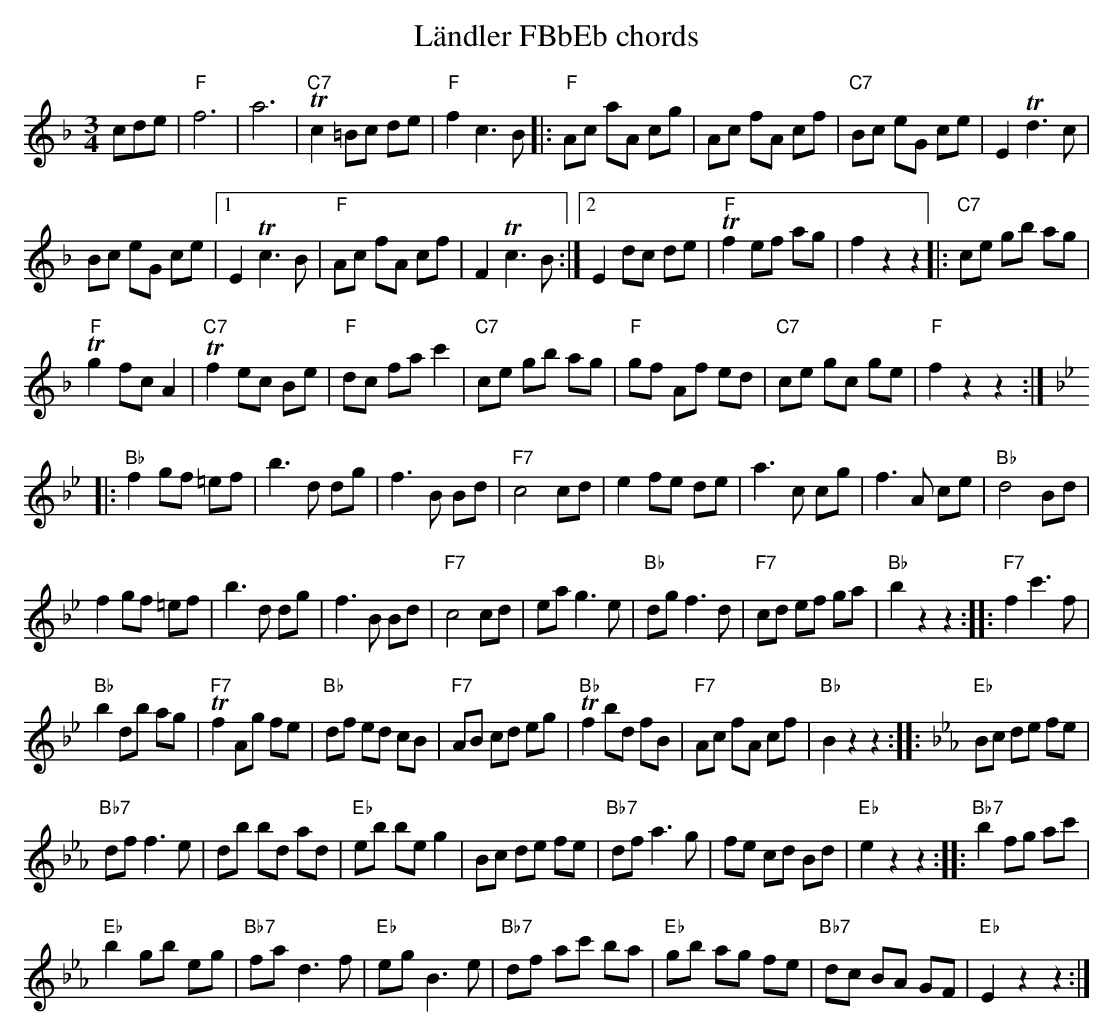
X:1
T: Ländler FBbEb chords
M:3/4
L:1/8
K:F %%MIDI gchordon
cde | "F"f6 | a6 | "C7"Tc2 =Bc de | "F"f2 c3B |: "F"Ac aA cg | Ac fA cf | "C7"Bc eG ce |E2 Td3c |
Bc eG ce |1 E2 Tc3B | "F"Ac fA cf | F2 Tc3B :|2 E2 dc de | "F"Tf2 ef ag | f2 z2z2 |: "C7"ce gb ag |
"F"Tg2 fc A2 | "C7"Tf2 ec Be | "F"dc fa c'2 | "C7"ce gb ag | "F"gf Af ed | "C7"ce gc ge | "F"f2z2z2 :: [K:Bb]
"Bb"f2 gf =ef | b3d dg | f3 B Bd | "F7"c4 cd | e2 fe de | a3c cg | f3A ce | "Bb"d4 Bd |
f2 gf =ef | b3d dg | f3B Bd | "F7"c4 cd | ea g3e | "Bb"dg f3d | "F7"cd ef ga | "Bb"b2 z2z2 :: "F7"f2 c'3f |
"Bb"b2 db ag | "F7"Tf2 Ag fe | "Bb"df ed cB | "F7"AB cd eg | "Bb"Tf2 bd fB | "F7"Ac fA cf | "Bb"B2 z2z2 :: [K:Eb] "Eb"Bc de fe |
"Bb7"df f3e | db bd ad | "Eb"eb be g2 | Bc de fe | "Bb7"df a3g | fe cd Bd | "Eb"e2z2z2 :: "Bb7"b2fg ac' |
"Eb"b2 gb eg | "Bb7"fa d3f | "Eb"eg B3e | "Bb7"df ac' ba | "Eb"gb ag fe | "Bb7"dc BA GF | "Eb"E2 z2z2 :|
